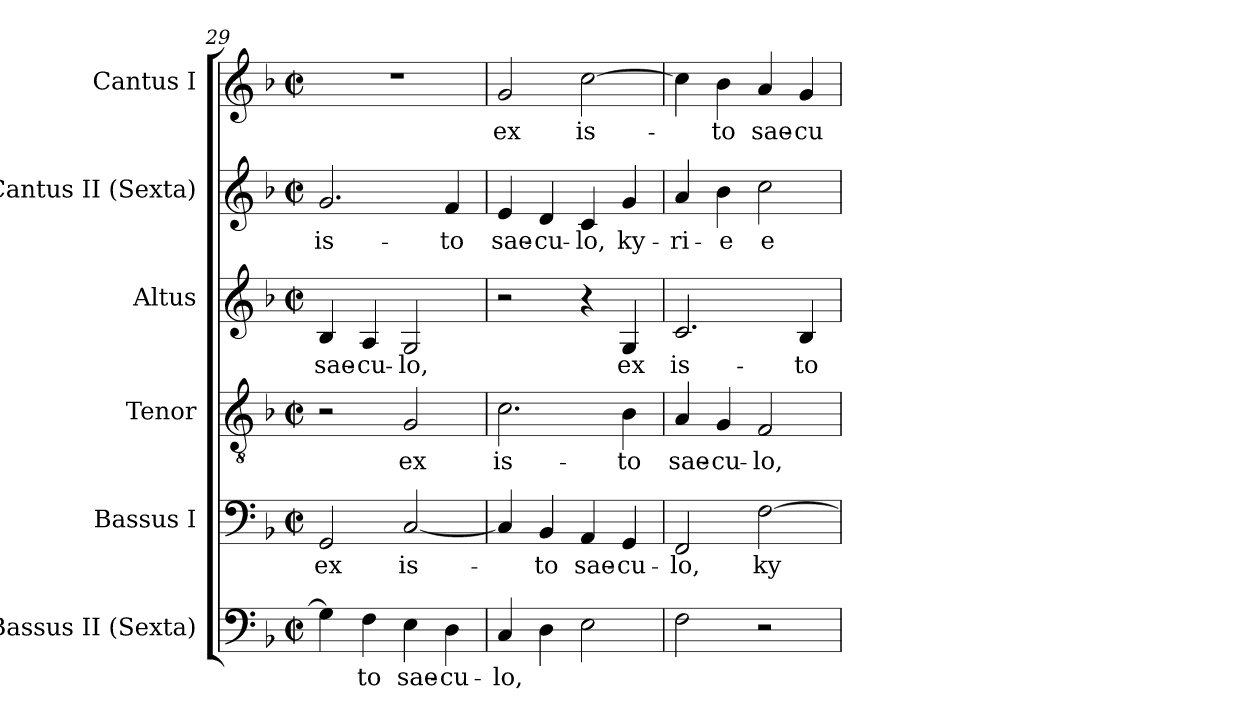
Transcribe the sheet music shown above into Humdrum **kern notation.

**kern	**text	**kern	**text	**kern	**text	**kern	**text	**kern	**text	**kern	**text
*part6	*part6	*part5	*part5	*part4	*part4	*part3	*part3	*part2	*part2	*part1	*part1
*staff6	*staff6	*staff5	*staff5	*staff4	*staff4	*staff3	*staff3	*staff2	*staff2	*staff1	*staff1
*I"Bassus II (Sexta)	*	*I"Bassus I	*	*I"Tenor	*	*I"Altus	*	*I"Cantus II (Sexta)	*	*I"Cantus I	*
*I'B.	*	*I'B.	*	*I'T.	*	*I'A.	*	*I'S.	*	*I'S.	*
*clefF4	*	*clefF4	*	*clefGv2	*	*clefG2	*	*clefG2	*	*clefG2	*
*	*	*	*	*ITrd7c12	*	*	*	*	*	*	*
*k[b-]	*	*k[b-]	*	*k[b-]	*	*k[b-]	*	*k[b-]	*	*k[b-]	*
*F:	*	*F:	*	*F:	*	*F:	*	*F:	*	*F:	*
*M2/2	*	*M2/2	*	*M2/2	*	*M2/2	*	*M2/2	*	*M2/2	*
*met(c|)	*	*met(c|)	*	*met(c|)	*	*met(c|)	*	*met(c|)	*	*met(c|)	*
=29	=29	=29	=29	=29	=29	=29	=29	=29	=29	=29	=29
!	!	!	!LO:LY:b:color=#000000	!	!	!	!	!	!	!	!
!	!	!	!	!	!	!	!LO:LY:b:color=#000000	!	!	!	!
!	!	!	!	!	!	!	!	!	!LO:LY:b:color=#000000	!	!
4Gi\]	.	2GGi/	ex	2r	.	4B-i/	sae-	2.gi/	is-	1r	.
!	!LO:LY:b:color=#000000	!	!	!	!	!	!	!	!	!	!
!	!	!	!	!	!	!	!LO:LY:b:color=#000000	!	!	!	!
4Fi\	-to	.	.	.	.	4Ai/	-cu-	.	.	.	.
!	!LO:LY:b:color=#000000	!	!	!	!	!	!	!	!	!	!
!	!	!	!LO:LY:b:color=#000000	!	!	!	!	!	!	!	!
!	!	!	!	!	!LO:LY:b:color=#000000	!	!	!	!	!	!
!	!	!	!	!	!	!	!LO:LY:b:color=#000000	!	!	!	!
4Ei\	sae-	[<2Ci/	is-	2GGi/	ex	2Gi/	-lo,	.	.	.	.
!	!LO:LY:b:color=#000000	!	!	!	!	!	!	!	!	!	!
!	!	!	!	!	!	!	!	!	!LO:LY:b:color=#000000	!	!
4Di\	-cu-	.	.	.	.	.	.	4fi/	-to	.	.
!!LO:PB:g=z
=30	=30	=30	=30	=30	=30	=30	=30	=30	=30	=30	=30
!	!LO:LY:b:color=#000000	!	!	!	!	!	!	!	!	!	!
!	!	!	!	!	!LO:LY:b:color=#000000	!	!	!	!	!	!
!	!	!	!	!	!	!	!	!	!LO:LY:b:color=#000000	!	!
!	!	!	!	!	!	!	!	!	!	!	!LO:LY:b:color=#000000
4Ci/	-lo,	4Ci/]	.	2.Ci\	is-	2r	.	4ei/	sae-	2gi/	ex
!	!	!	!LO:LY:b:color=#000000	!	!	!	!	!	!	!	!
!	!	!	!	!	!	!	!	!	!LO:LY:b:color=#000000	!	!
4Di\	.	4BB-i/	-to	.	.	.	.	4di/	-cu-	.	.
!	!	!	!LO:LY:b:color=#000000	!	!	!	!	!	!	!	!
!	!	!	!	!	!	!	!	!	!LO:LY:b:color=#000000	!	!
!	!	!	!	!	!	!	!	!	!	!	!LO:LY:b:color=#000000
2Ei\	.	4AAi/	sae-	.	.	4r	.	4ci/	-lo,	[>2cci\	is-
!	!	!	!LO:LY:b:color=#000000	!	!	!	!	!	!	!	!
!	!	!	!	!	!LO:LY:b:color=#000000	!	!	!	!	!	!
!	!	!	!	!	!	!	!LO:LY:b:color=#000000	!	!	!	!
!	!	!	!	!	!	!	!	!	!LO:LY:b:color=#000000	!	!
.	.	4GGi/	-cu-	4BB-i\	-to	4Gi/	ex	4gi/	ky-	.	.
=31	=31	=31	=31	=31	=31	=31	=31	=31	=31	=31	=31
!	!	!	!LO:LY:b:color=#000000	!	!	!	!	!	!	!	!
!	!	!	!	!	!LO:LY:b:color=#000000	!	!	!	!	!	!
!	!	!	!	!	!	!	!LO:LY:b:color=#000000	!	!	!	!
!	!	!	!	!	!	!	!	!	!LO:LY:b:color=#000000	!	!
2Fi\	.	2FFi/	-lo,	4AAi/	sae-	2.ci/	is-	4ai/	-ri-	4cci\]	.
!	!	!	!	!	!LO:LY:b:color=#000000	!	!	!	!	!	!
!	!	!	!	!	!	!	!	!	!LO:LY:b:color=#000000	!	!
!	!	!	!	!	!	!	!	!	!	!	!LO:LY:b:color=#000000
.	.	.	.	4GGi/	-cu-	.	.	4b-i\	-e	4b-i\	-to
!	!	!	!LO:LY:b:color=#000000	!	!	!	!	!	!	!	!
!	!	!	!	!	!LO:LY:b:color=#000000	!	!	!	!	!	!
!	!	!	!	!	!	!	!	!	!LO:LY:b:color=#000000	!	!
!	!	!	!	!	!	!	!	!	!	!	!LO:LY:b:color=#000000
2r	.	[>2Fi\	ky-	2FFi/	-lo,	.	.	2cci\	e-	4ai/	sae-
!	!	!	!	!	!	!	!LO:LY:b:color=#000000	!	!	!	!
!	!	!	!	!	!	!	!	!	!	!	!LO:LY:b:color=#000000
.	.	.	.	.	.	4B-i/	-to	.	.	4gi/	-cu-
=	=	=	=	=	=	=	=	=	=	=	=
*-	*-	*-	*-	*-	*-	*-	*-	*-	*-	*-	*-
